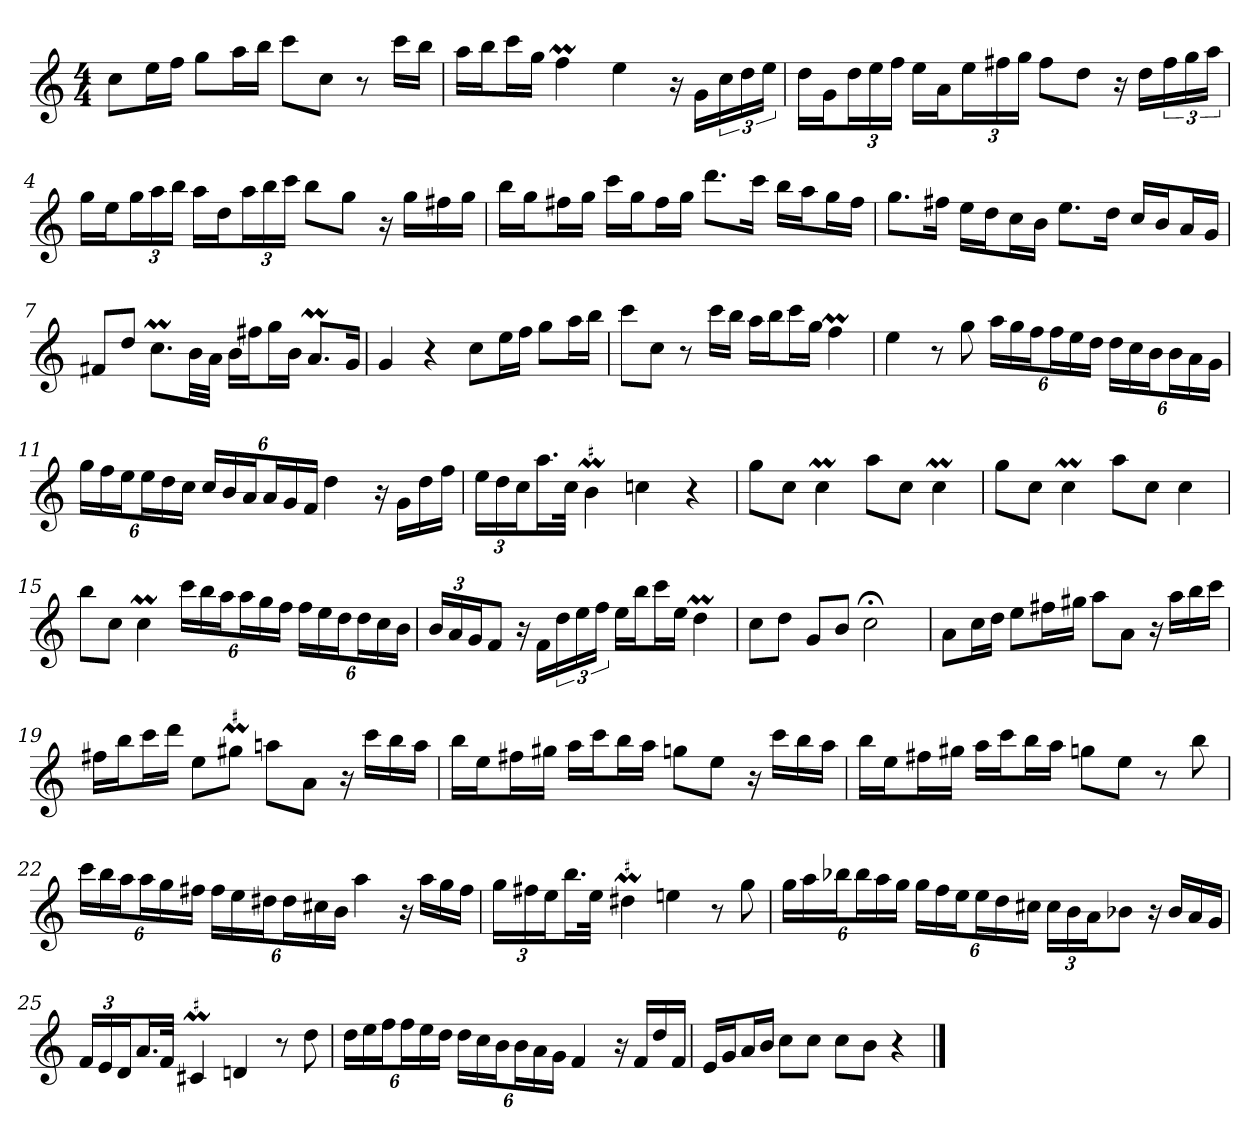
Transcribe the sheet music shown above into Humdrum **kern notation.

**kern
*part1
*staff1
*clefG2
*k[]
*C:
*M4/4
*MM120
=1
8cc\L
16ee\L
16ff\JJ
8gg\L
16aa\L
16bb\JJ
8ccc\L
8cc\J
8r
16ccc\LL
16bb\JJ
=2
16aa\LL
16bb\J
16ccc\L
16gg\JJ
4ffM
4ee
16r
16g\LL
24cc\
24dd\
24ee\JJ
=3
16dd\LL
16g\J
24dd\L
24ee\
24ff\JJ
16ee\LL
16a\J
24ee\L
24ff#X\
24gg\JJ
8ff#\L
8dd\J
16r
16dd\LL
24ff#\
24gg\
24aa\JJ
=4
16gg\LL
16ee\J
24gg\L
24aa\
24bb\JJ
16aa\LL
16dd\J
24aa\L
24bb\
24ccc\JJ
8bb\L
8gg\J
16r
16gg\LL
16ff#X\
16gg\JJ
=5
16bb\LL
16gg\J
16ff#X\L
16gg\JJ
16ccc\LL
16gg\J
16ff#\L
16gg\JJ
8.ddd\L
16ccc\Jk
16bb\LL
16aa\J
16gg\L
16ff#\JJ
=6
8.gg\L
16ff#X\Jk
16ee\LL
16dd\J
16cc\L
16b\JJ
8.ee\L
16dd\Jk
16cc/LL
16b/J
16a/L
16g/JJ
=7
8f#X/L
8dd/J
8.ccM\L
32b\LL
32a\JJJ
16b\LL
16ff#X\J
16gg\L
16b\JJ
8.aM/L
16g/Jk
=8
4g
4r
8cc\L
16ee\L
16ff\JJ
8gg\L
16aa\L
16bb\JJ
=9
8ccc\L
8cc\J
8r
16ccc\LL
16bb\JJ
16aa\LL
16bb\J
16ccc\L
16gg\JJ
4ffM
=10
4ee
8r
8gg
24aa\LL
24gg\
24ff\J
24ff\L
24ee\
24dd\JJ
24dd\LL
24cc\
24b\J
24b\L
24a\
24g\JJ
=11
24gg\LL
24ff\
24ee\J
24ee\L
24dd\
24cc\JJ
24cc/LL
24b/
24a/J
24a/L
24g/
24f/JJ
4dd
16r
16g\LL
16dd\
16ff\JJ
=12
24ee\LL
24dd\
24cc\J
16.aa\L
32cc\JJk
!LO:MOR:acc=#
4bM
4ccn
4r
=13
8gg\L
8cc\J
4ccM
8aa\L
8cc\J
4ccM
=14
8gg\L
8cc\J
4ccM
8aa\L
8cc\J
4cc
=15
8bb\L
8cc\J
4ccM
24ccc\LL
24bb\
24aa\J
24aa\L
24gg\
24ff\JJ
24ff\LL
24ee\
24dd\J
24dd\L
24cc\
24b\JJ
=16
24b/LL
24a/
24g/J
8f/J
16r
16f\LL
24dd\
24ee\
24ff\JJ
16ee\LL
16bb\J
16ccc\L
16ee\JJ
4ddM
=17
8cc\L
8dd\J
8g/L
8b/J
2cc;<
=18
8a\L
16cc\L
16dd\JJ
8ee\L
16ff#X\L
16gg#X\JJ
8aa\L
8a\J
16r
16aa\LL
16bb\
16ccc\JJ
=19
16ff#X\LL
16bb\J
16ccc\L
16ddd\JJ
8ee\L
!LO:MOR:acc=#
8gg#XM\J
8aan\L
8a\J
16r
16ccc\LL
16bb\
16aa\JJ
=20
16bb\LL
16ee\J
16ff#X\L
16gg#X\JJ
16aa\LL
16ccc\J
16bb\L
16aa\JJ
8ggn\L
8ee\J
16r
16ccc\LL
16bb\
16aa\JJ
=21
16bb\LL
16ee\J
16ff#X\L
16gg#X\JJ
16aa\LL
16ccc\J
16bb\L
16aa\JJ
8ggn\L
8ee\J
8r
8bb
=22
24ccc\LL
24bb\
24aa\J
24aa\L
24gg\
24ff#X\JJ
24ff#\LL
24ee\
24dd#X\J
24dd#\L
24cc#X\
24b\JJ
4aa
16r
16aa\LL
16gg\
16ff#\JJ
=23
24gg\LL
24ff#X\
24ee\J
16.bb\L
32ee\JJk
!LO:MOR:acc=#
4dd#XM
4een
8r
8gg
=24
24gg\LL
24aa\
24bb-X\J
24bb-\L
24aa\
24gg\JJ
24gg\LL
24ff\
24ee\J
24ee\L
24dd\
24cc#X\JJ
24cc#\LL
24b\
24a\J
8b-X\J
16r
16b-/LL
16a/
16g/JJ
=25
24f/LL
24e/
24d/J
16.a/L
32f/JJk
!LO:MOR:acc=#
4c#XM
4dn
8r
8dd
=26
24dd\LL
24ee\
24ff\J
24ff\L
24ee\
24dd\JJ
24dd\LL
24cc\
24b\J
24b\L
24a\
24g\JJ
4f
16r
16f/LL
16dd/
16f/JJ
=27
16e/LL
16g/J
16a/L
16b/JJ
8cc\L
8cc\J
8cc\L
8b\J
4r
==
*-
